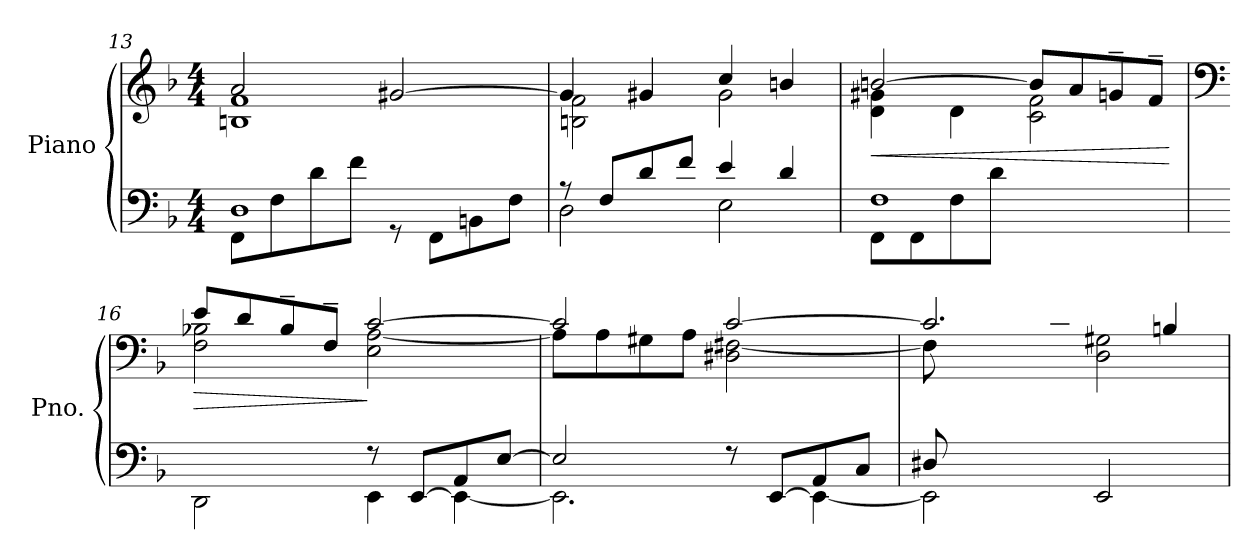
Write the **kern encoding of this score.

**kern	**kern	**dynam
*part1	*part1	*part1
*staff2	*staff1	*staff1/2
*I"Piano	*	*
*I'Pno.	*	*
!!LO:LB:g=z
*clefF4	*clefG2	*
*k[b-]	*k[b-]	*
*M4/4	*M4/4	*
=13	=13	=13
*^	*^	*
1D	8FF\L	2a/	1Bn 1f	.
.	8F\	.	.	.
.	8d\	.	.	.
.	8f\J	.	.	.
.	8r	[2g#X/	.	.
.	8FF\L	.	.	.
.	8BBn\	.	.	.
.	8F\J	.	.	.
=14	=14	=14	=14	=14
8r	2D\	4g#/]	2Bn\ 2f\	.
8F/L	.	.	.	.
8d/	.	4g#X/	.	.
8f/J	.	.	.	.
4e/	2E\	4cc/	2g#\	.
4d/	.	4bn/	.	.
=15	=15	=15	=15	=15
!	!	!	!	!LO:HP:b
1F	8FF\L	[2bn/	4d\ 4g#X\	<
.	8FF\	.	.	.
.	8F\	.	4d\	.
.	8d\J	.	.	.
.	2ryy	8b/L]	2c\ 2f\	.
.	.	8a/	.	.
.	.	8gn~/	.	.
.	.	8f~/J	.	.
*v	*v	*	*	*
*	*v	*v	*
.	.	[
=16	=16	=16
*	*clefF4	*
*^	*	*
!	!	!	!LO:HP:b
*	*	*^	*
*	*	*	*^	*
2ryy	2DD\	8e/L	2ryy	2F\ 2B-X\	>
.	.	8d/	.	.	.
.	.	8B-~/	.	.	.
.	.	8F~/J	.	.	.
8r	4EE\	[2c/	2E\ [2A\	2ryy	]
[8EE/L	.	.	.	.	.
8AA/	4EE\_	.	.	.	.
[8E/J	.	.	.	.	.
*	*	*	*v	*v	*
!!LO:LB:g=z
=17	=17	=17	=17	=17
2E/]	2.EE\]	2c/]	8A\L]	.
.	.	.	8A\	.
.	.	.	8G#X\	.
.	.	.	8A\J	.
8r	.	[2c/	2D#X\ [2F#X\	.
[8EE/L	.	.	.	.
8AA/	4EE\_	.	.	.
8C/J	.	.	.	.
=18	=18	=18	=18	=18
*	*	*	*^	*
8D#X/L	2EE\]	2.c/]	8F#\]	8ryy	.
4.ryy	.	.	4.ryy	8F#X\	.
.	.	.	.	8A\	.
.	.	.	.	8c\J	.
2EE:/	2ryy	.	2D\: 2G#X\:	2ryy	.
.	.	4Bn/	.	.	.
*v	*v	*	*	*	*
*	*v	*v	*v	*
=	=	=
*-	*-	*-
